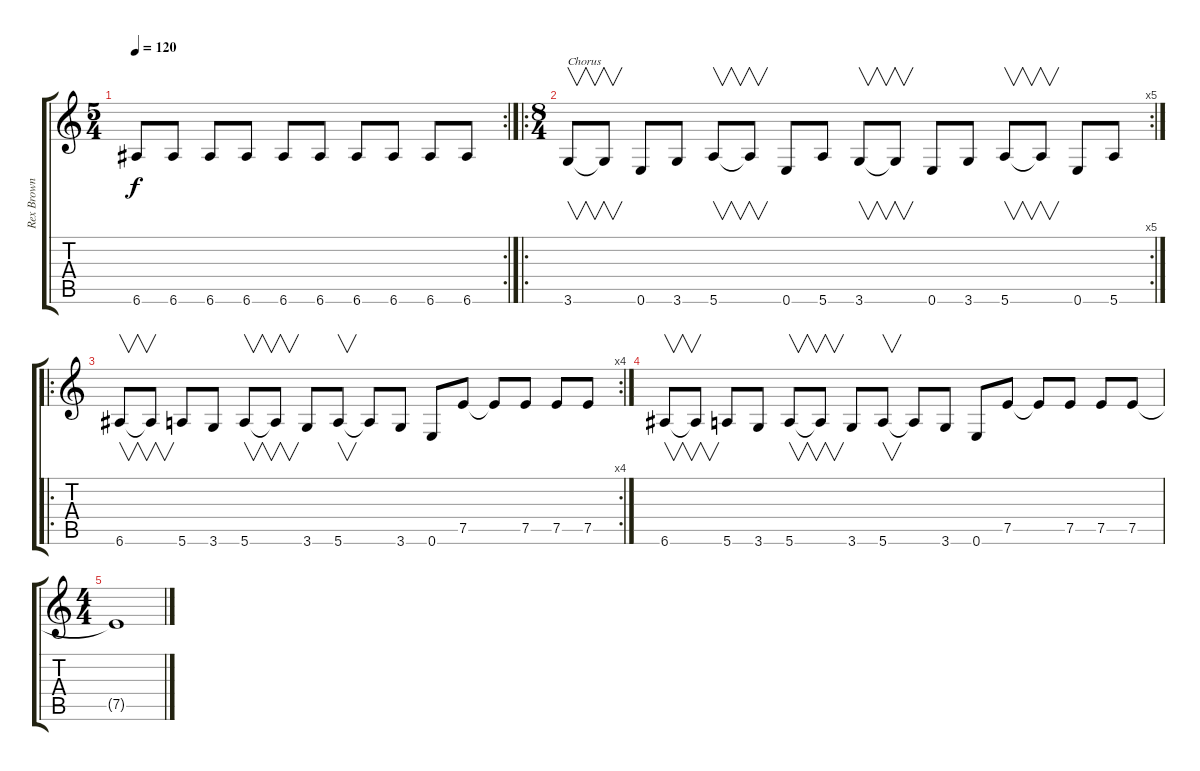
\track ("Rex Brown" "Rex Brown") {instrument electricbassfinger}
\staff {score tabs}
\tuning (E4 B3 G3 D3 A2 E2) {hide}
\rc 2
\ts (5 4)
\tempo 120
\clef g2
\ks c
6.6.8{dy f} 6.6.8 6.6.8 6.6.8 6.6.8 6.6.8 6.6.8 6.6.8 6.6.8 6.6.8 |
\ro
\rc 5
\ts (8 4)
3.6.8{v txt "Chorus"} 3.6{t}.8{v} 0.6.8 3.6.8 5.6.8{v} 5.6{t}.8{v} 0.6.8 5.6.8 3.6.8{v} 3.6{t}.8{v} 0.6.8 3.6.8 5.6.8{v} 5.6{t}.8{v} 0.6.8 5.6.8 |
\ro
\rc 4
6.6.8{v} 6.6{t}.8{v} 5.6.8 3.6.8 5.6.8{v} 5.6{t}.8{v} 3.6.8 5.6.8{v} 5.6{t}.8 3.6.8 0.6.8 7.5.8 7.5{t}.8 7.5.8 7.5.8 7.5.8 |
6.6.8{v} 6.6{t}.8{v} 5.6.8 3.6.8 5.6.8{v} 5.6{t}.8{v} 3.6.8 5.6.8{v} 5.6{t}.8 3.6.8 0.6.8 7.5.8 7.5{t}.8 7.5.8 7.5.8 7.5.8 |
\ts (4 4)
7.5{t}.1
